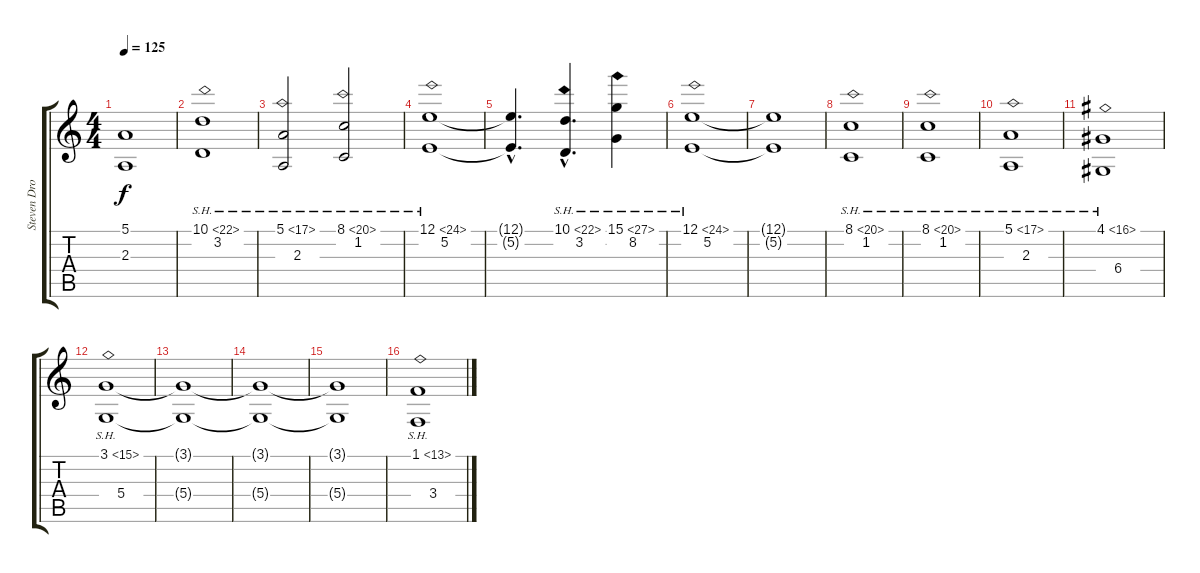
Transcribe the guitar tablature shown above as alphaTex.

\track ("Steven Drozd (Strings)" "Steven Dro") {instrument stringensemble1}
\staff {score tabs}
\tuning (E4 B3 G3 D3 A2 E2) {hide}
\ts (4 4)
\tempo 125
\clef g2
\ks c
(5.1{t} 2.3{t}).1{dy f} |
(10.1{sh 12} 3.2).1 |
(5.1{sh 12} 2.3).2 (8.1{sh 12} 1.2).2 |
(12.1{sh 12} 5.2).1 |
(12.1{hac t} 5.2{hac t}).4{d} (10.1{sh 12 hac} 3.2{hac}).4{d} (15.1{sh 12} 8.2).4 |
(12.1{sh 12} 5.2).1 |
(12.1{t} 5.2{t}).1 |
(8.1{sh 12} 1.2).1 |
(8.1{sh 12} 1.2).1 |
(5.1{sh 12} 2.3).1 |
(4.1{sh 12} 6.4).1 |
(3.1{sh 12} 5.4).1 |
(3.1{t} 5.4{t}).1 |
(3.1{t} 5.4{t}).1 |
(3.1{t} 5.4{t}).1 |
(1.1{sh 12} 3.4).1
